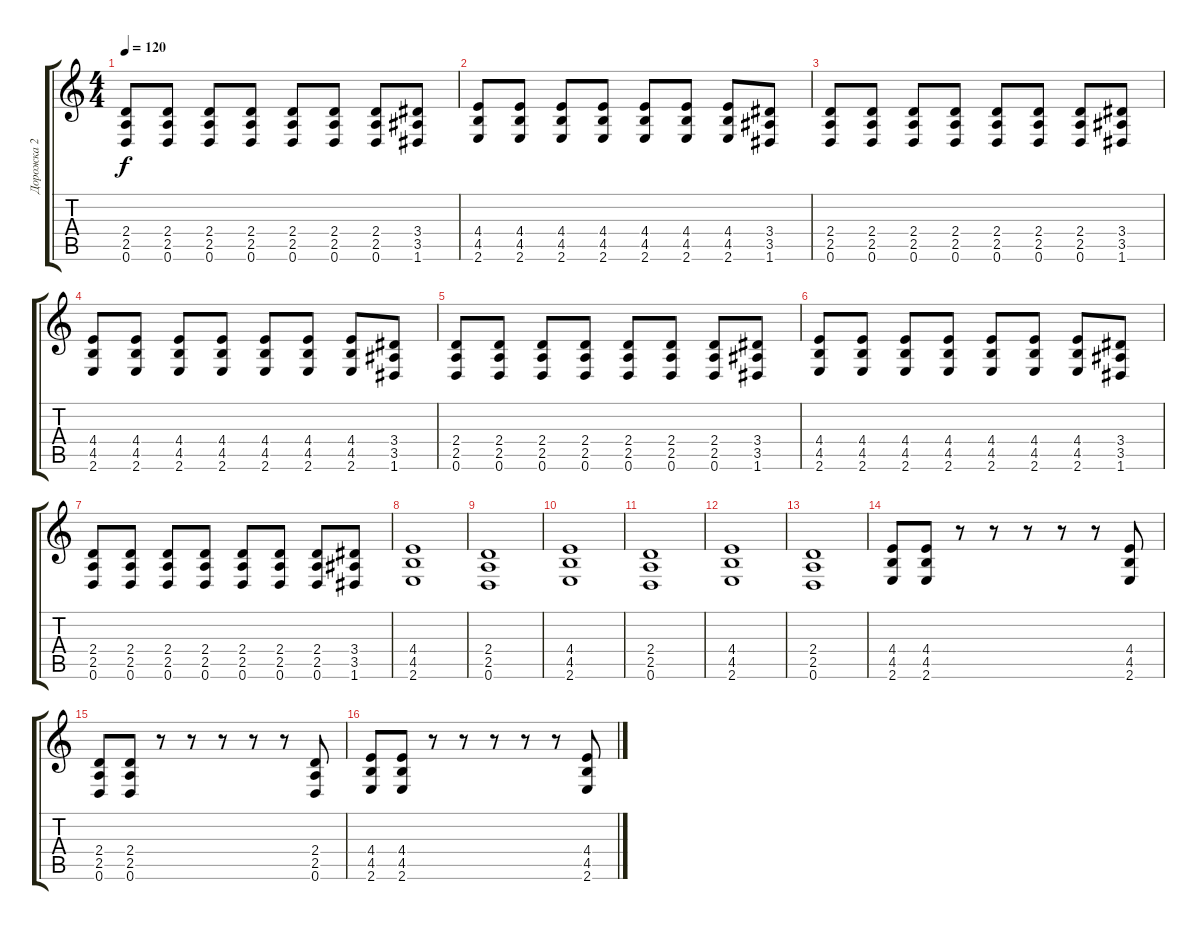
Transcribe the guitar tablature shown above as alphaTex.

\track ("Дорожка 2" "Дорожка 2") {instrument distortionguitar}
\staff {score tabs}
\tuning (D4 A3 F3 C3 G2 D2) {hide}
\ts (4 4)
\tempo 120
\clef g2
\ks c
(2.4 2.5 0.6).8{dy f} (2.4 2.5 0.6).8 (2.4 2.5 0.6).8 (2.4 2.5 0.6).8 (2.4 2.5 0.6).8 (2.4 2.5 0.6).8 (2.4 2.5 0.6).8 (3.4 3.5 1.6).8 |
(4.4 4.5 2.6).8 (4.4 4.5 2.6).8 (4.4 4.5 2.6).8 (4.4 4.5 2.6).8 (4.4 4.5 2.6).8 (4.4 4.5 2.6).8 (4.4 4.5 2.6).8 (3.4 3.5 1.6).8 |
(2.4 2.5 0.6).8 (2.4 2.5 0.6).8 (2.4 2.5 0.6).8 (2.4 2.5 0.6).8 (2.4 2.5 0.6).8 (2.4 2.5 0.6).8 (2.4 2.5 0.6).8 (3.4 3.5 1.6).8 |
(4.4 4.5 2.6).8 (4.4 4.5 2.6).8 (4.4 4.5 2.6).8 (4.4 4.5 2.6).8 (4.4 4.5 2.6).8 (4.4 4.5 2.6).8 (4.4 4.5 2.6).8 (3.4 3.5 1.6).8 |
(2.4 2.5 0.6).8 (2.4 2.5 0.6).8 (2.4 2.5 0.6).8 (2.4 2.5 0.6).8 (2.4 2.5 0.6).8 (2.4 2.5 0.6).8 (2.4 2.5 0.6).8 (3.4 3.5 1.6).8 |
(4.4 4.5 2.6).8 (4.4 4.5 2.6).8 (4.4 4.5 2.6).8 (4.4 4.5 2.6).8 (4.4 4.5 2.6).8 (4.4 4.5 2.6).8 (4.4 4.5 2.6).8 (3.4 3.5 1.6).8 |
(2.4 2.5 0.6).8 (2.4 2.5 0.6).8 (2.4 2.5 0.6).8 (2.4 2.5 0.6).8 (2.4 2.5 0.6).8 (2.4 2.5 0.6).8 (2.4 2.5 0.6).8 (3.4 3.5 1.6).8 |
(4.4 4.5 2.6).1 |
(2.4 2.5 0.6).1 |
(4.4 4.5 2.6).1 |
(2.4 2.5 0.6).1 |
(4.4 4.5 2.6).1 |
(2.4 2.5 0.6).1 |
(4.4 4.5 2.6).8 (4.4 4.5 2.6).8 r.8 r.8 r.8 r.8 r.8 (4.4 4.5 2.6).8 |
(2.4 2.5 0.6).8 (2.4 2.5 0.6).8 r.8 r.8 r.8 r.8 r.8 (2.4 2.5 0.6).8 |
(4.4 4.5 2.6).8 (4.4 4.5 2.6).8 r.8 r.8 r.8 r.8 r.8 (4.4 4.5 2.6).8
